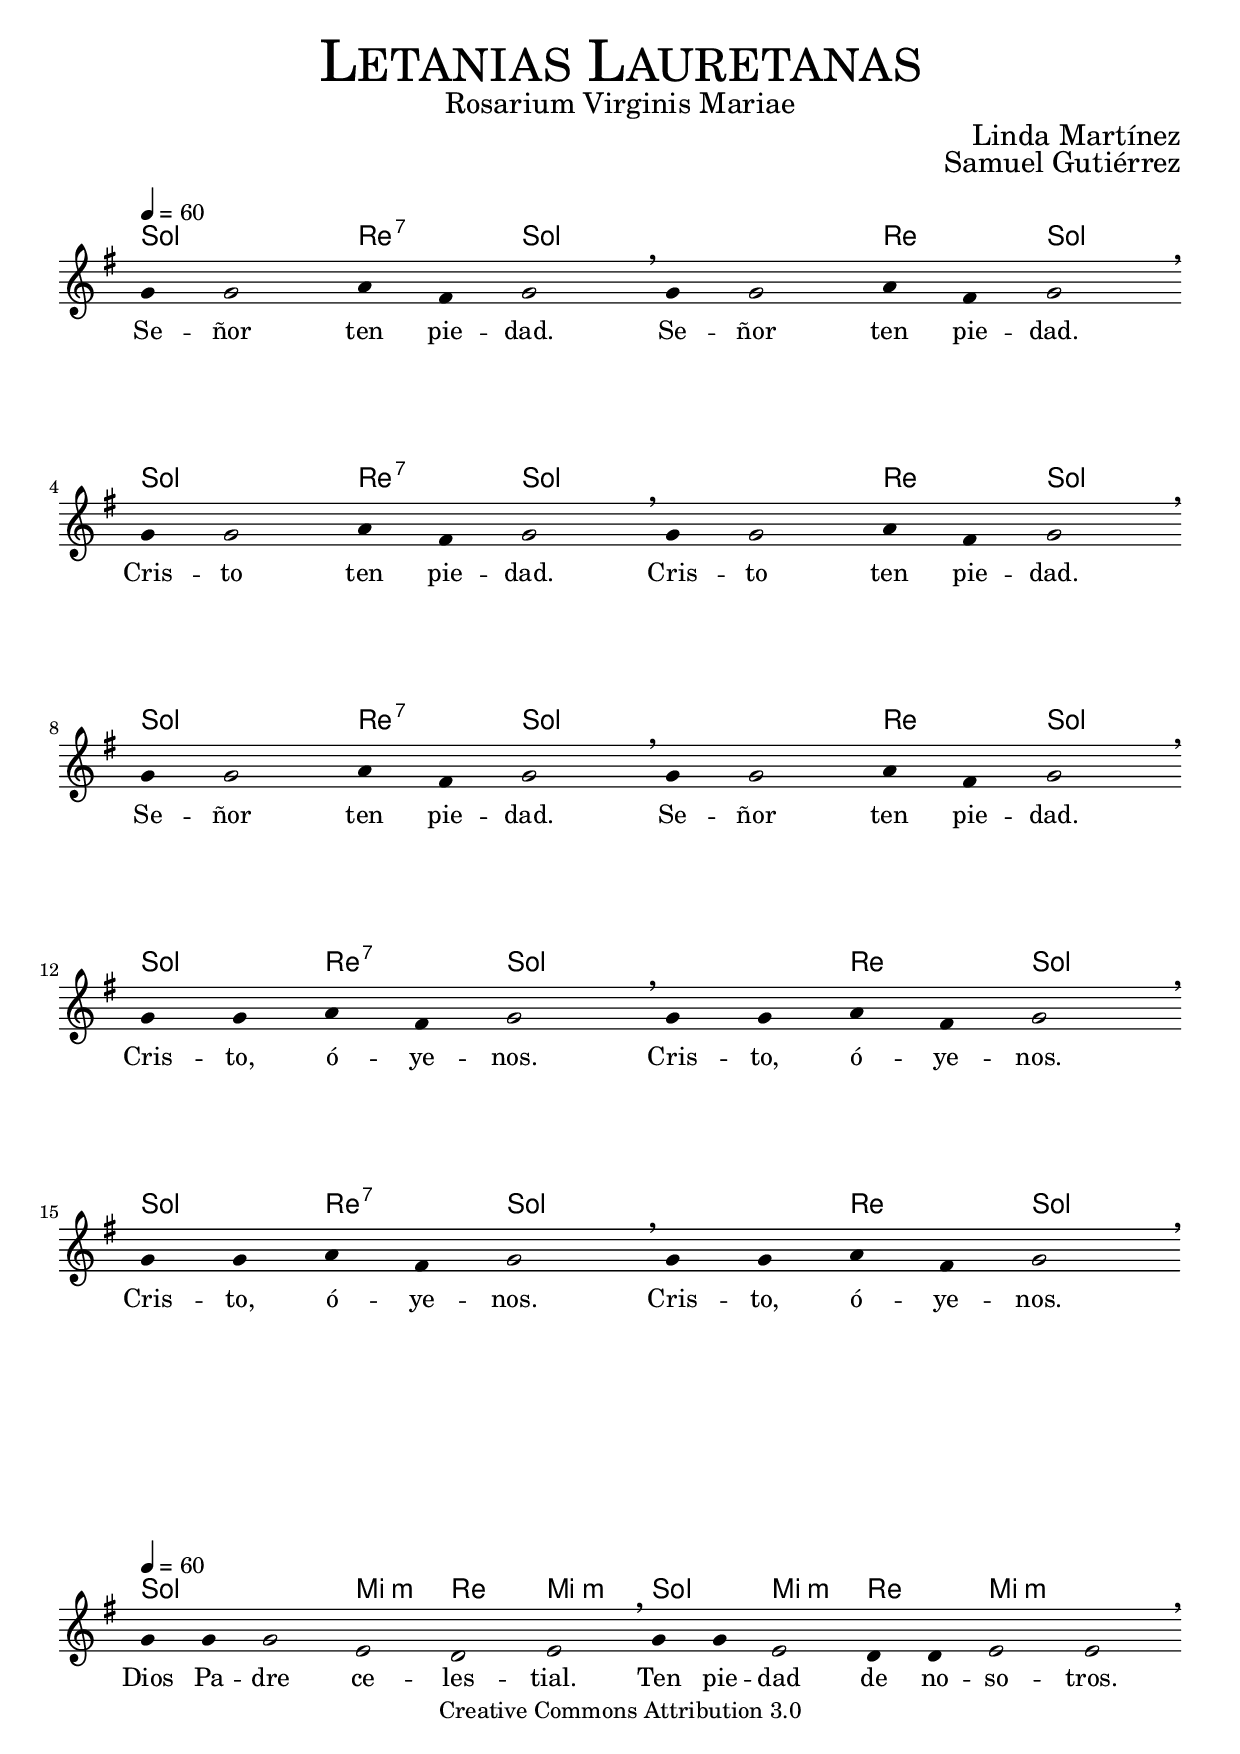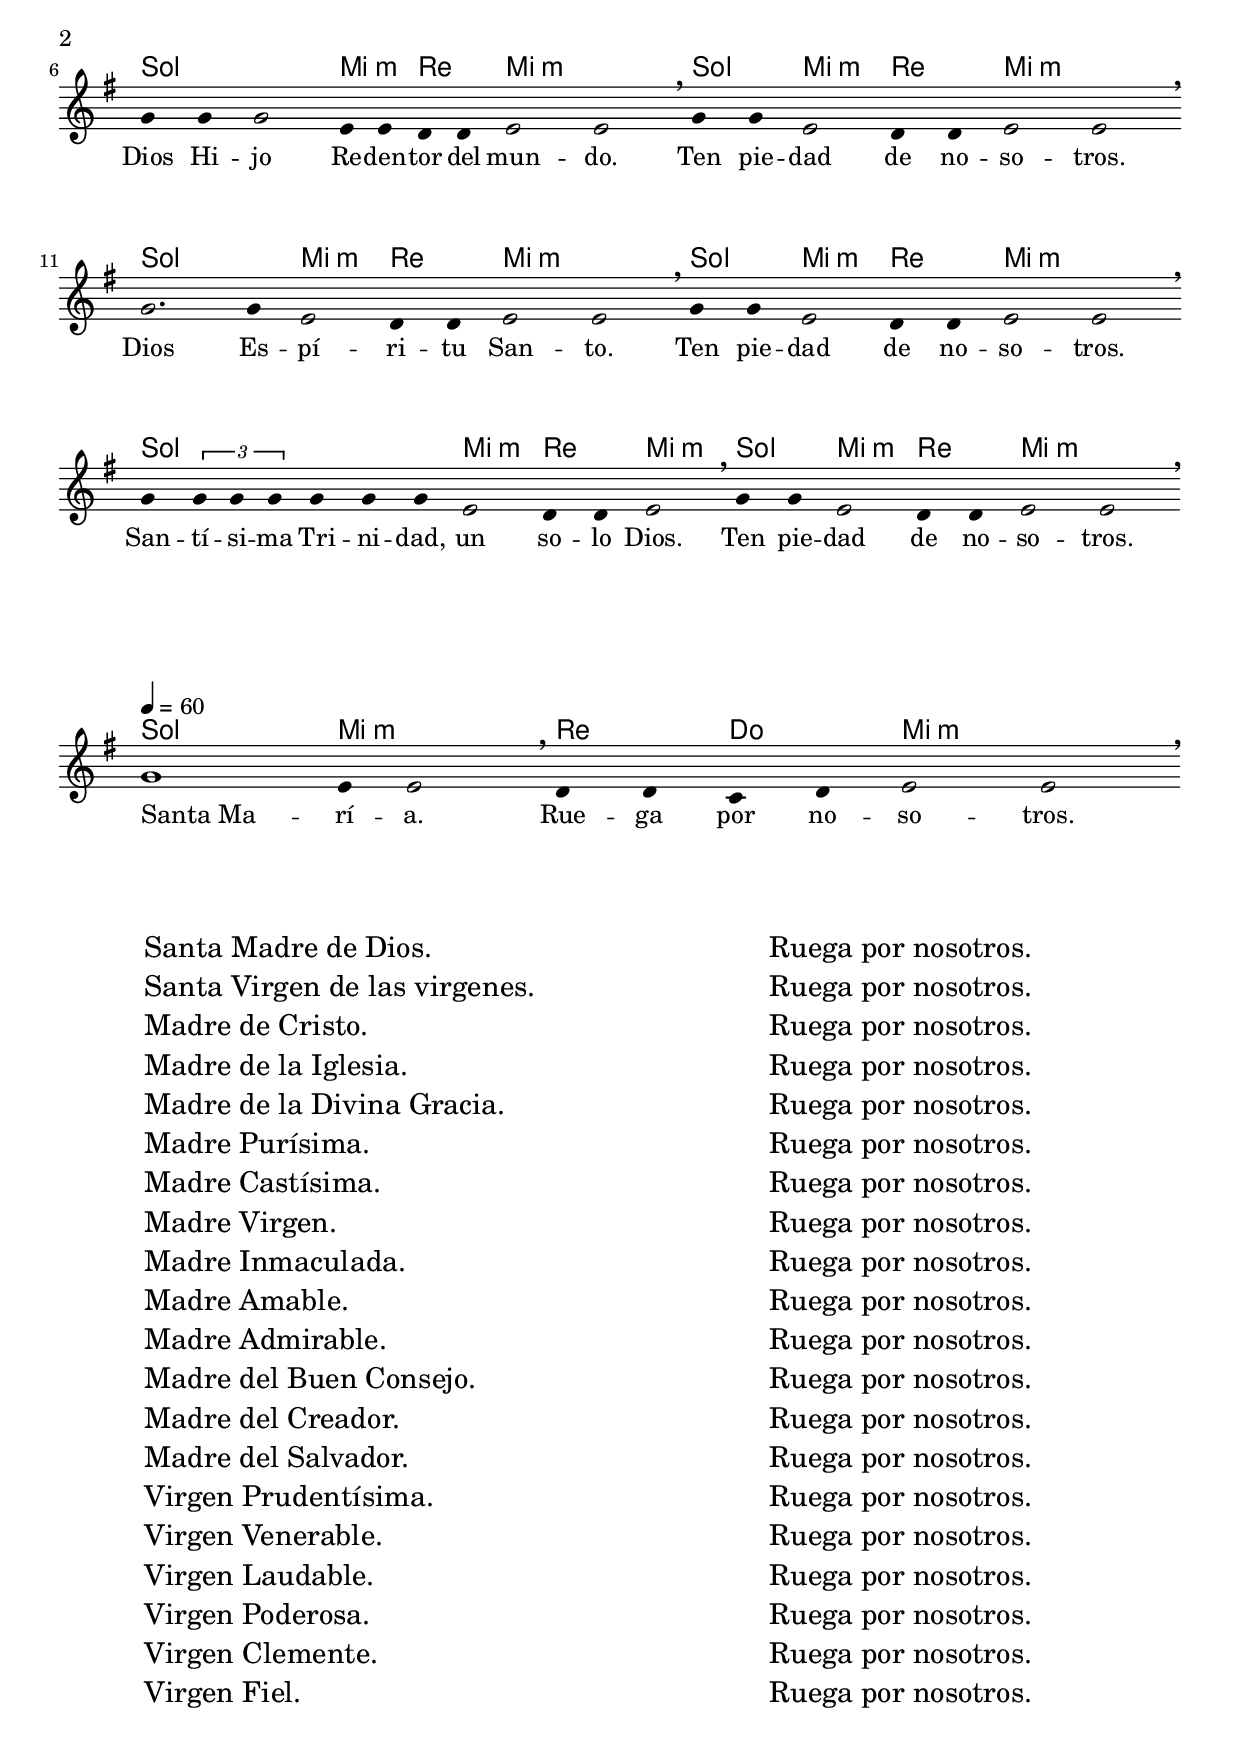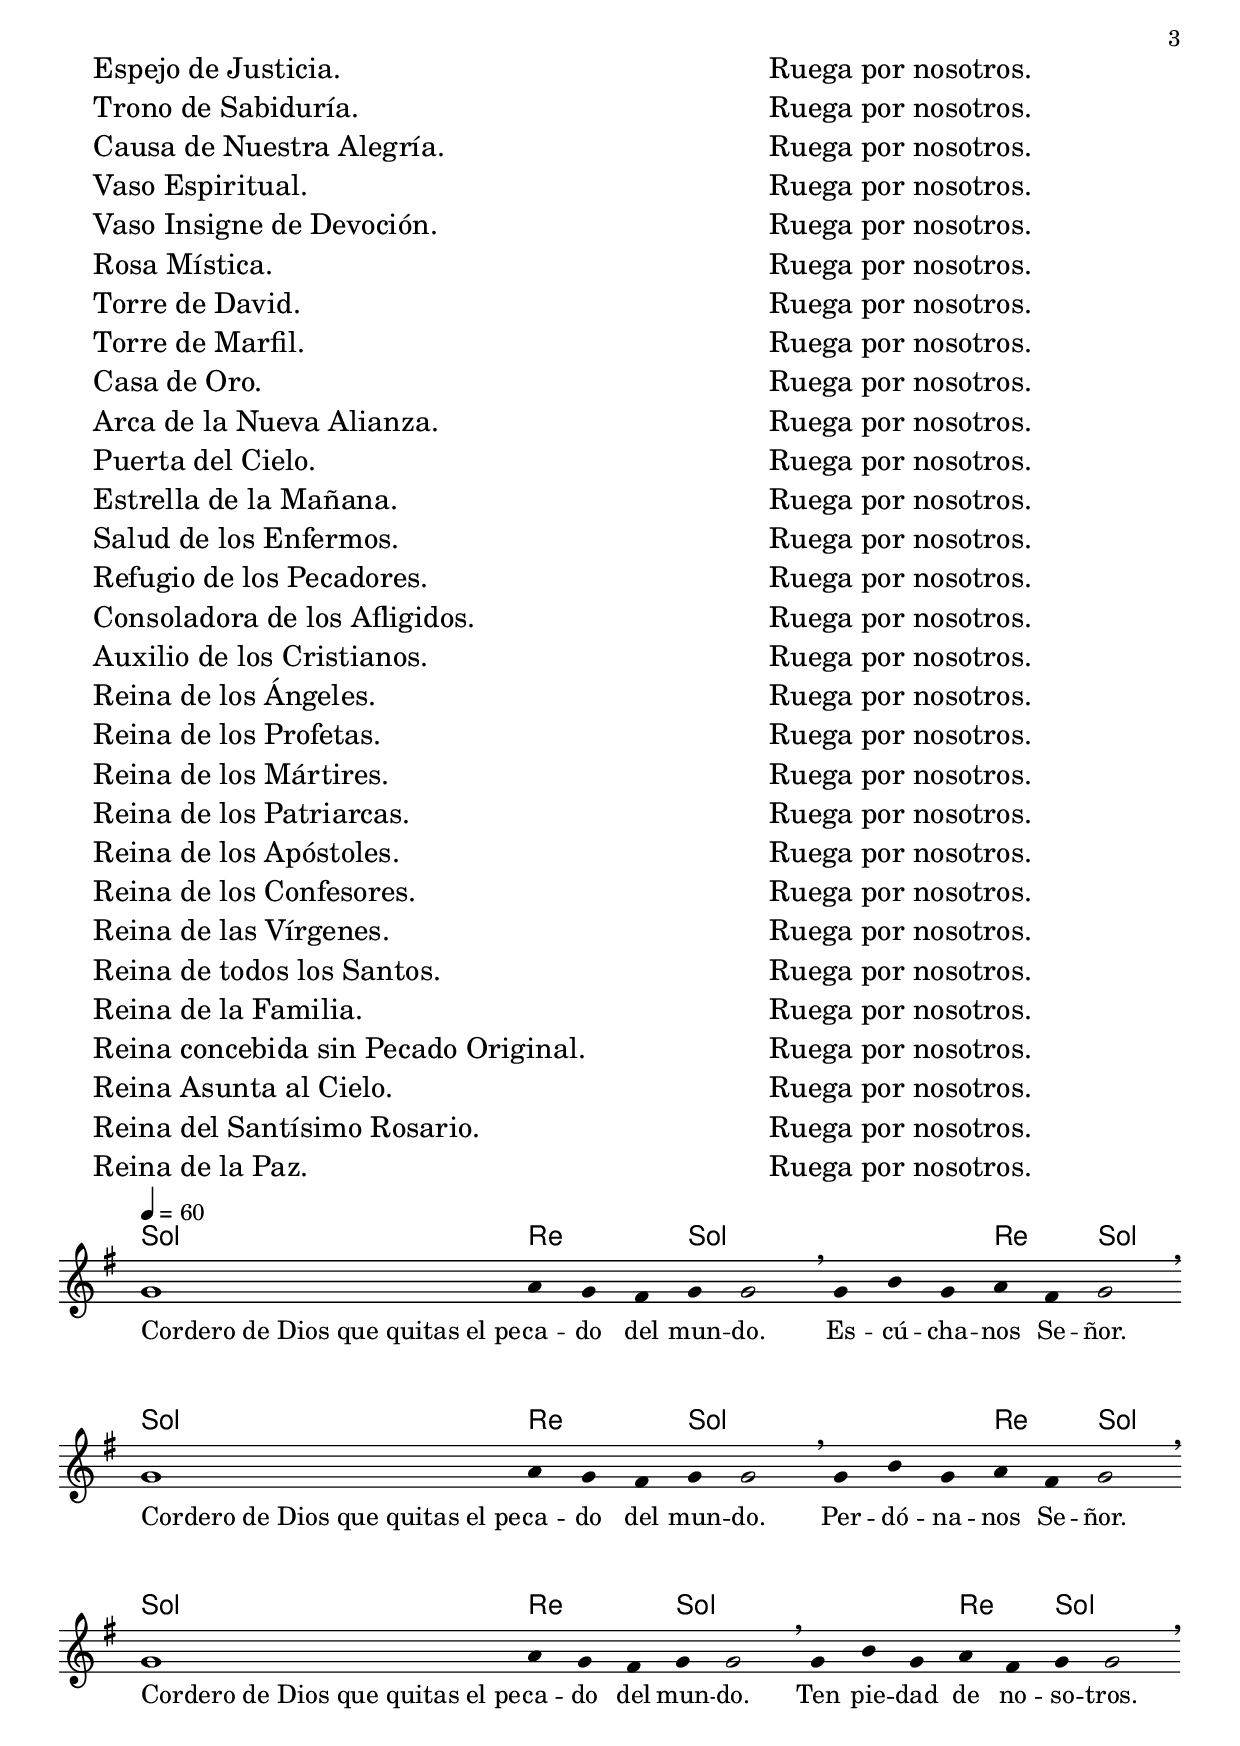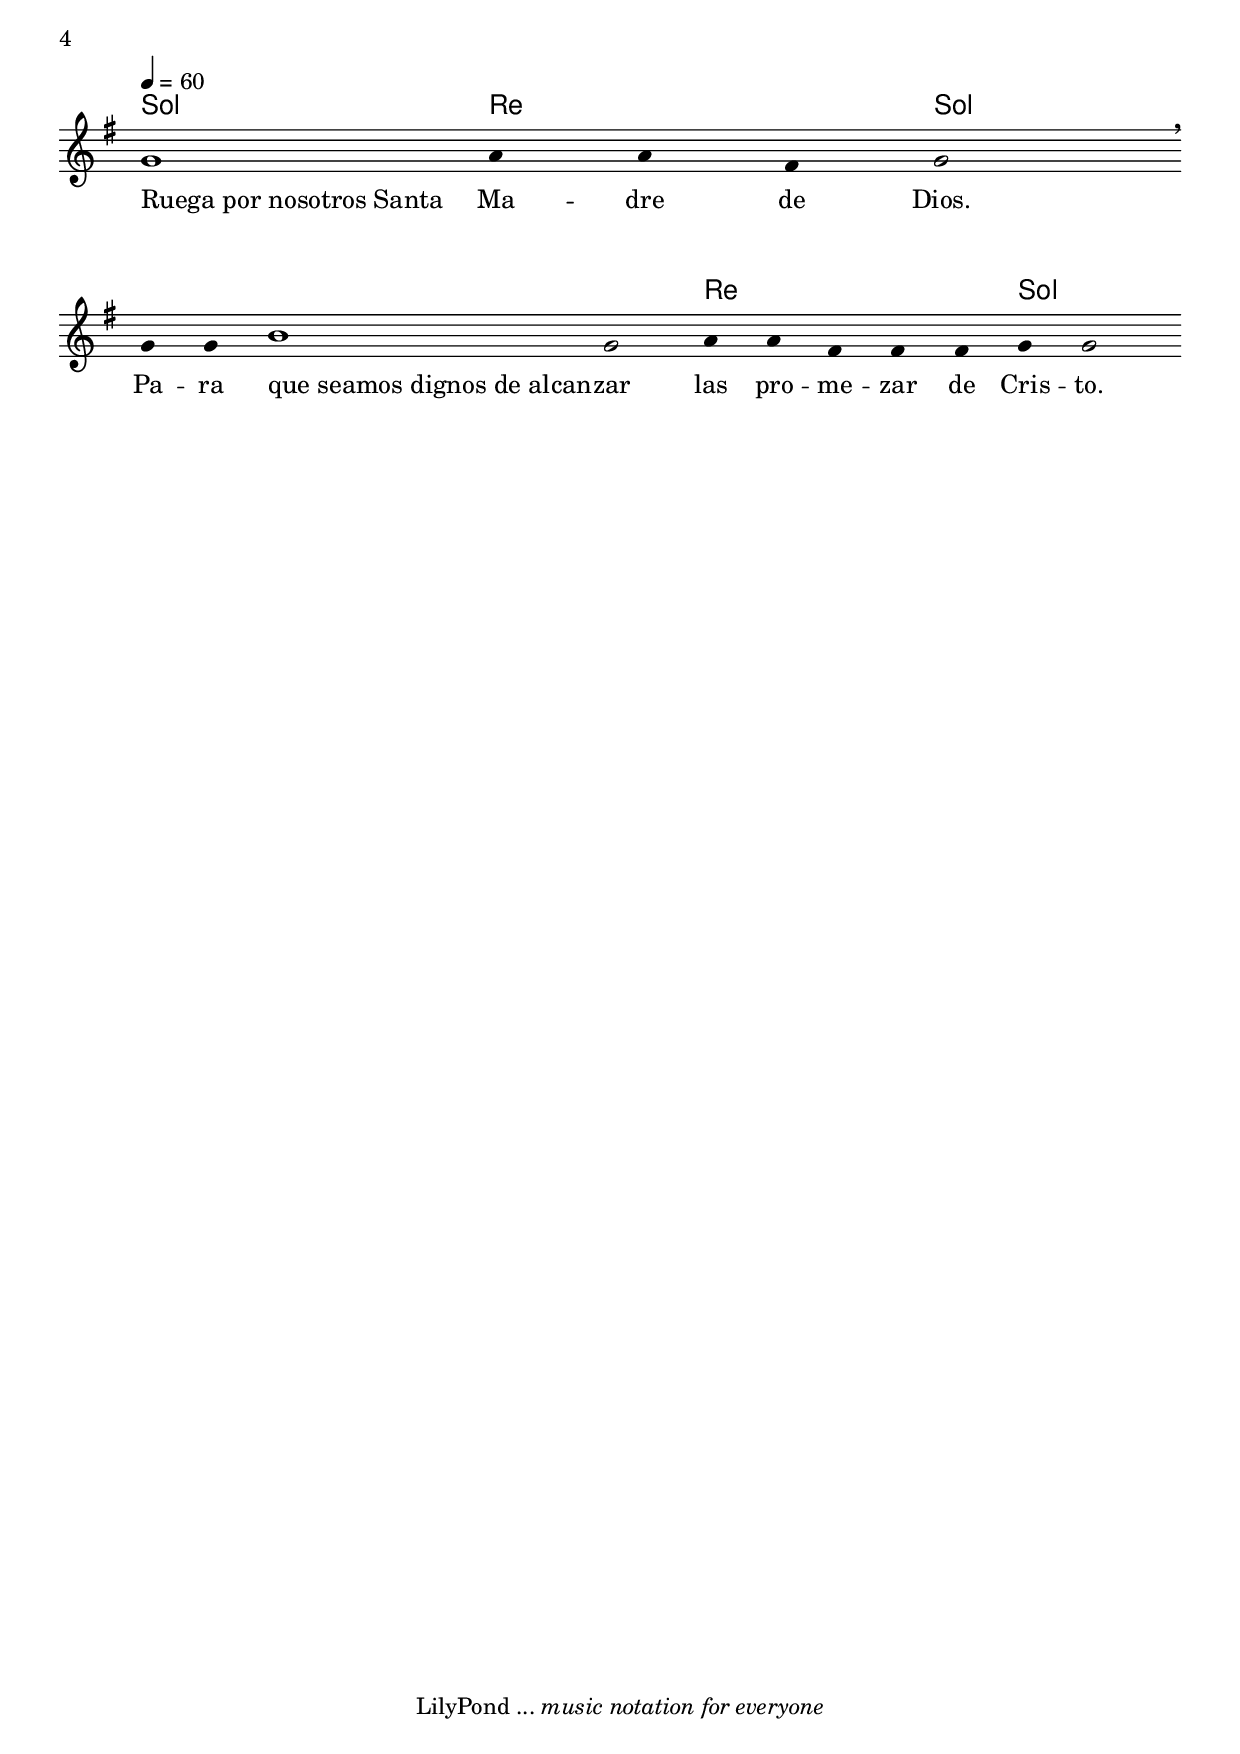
% ****************************************************************
%	Rosario
%	by serachsam
% ****************************************************************
\language "espanol"
\version "2.19.82"

% --- Includes

% --- Parametro globales
globalLetanias = {
  \tempo 4 = 60
  \clef treble
  \key sol \major
  \time 4/4
}

% --- Musica
chantLetanias_parte_uno = \relative do'' {
  % Señor ten piedad
  \partial 2. sol4 sol2 
  la4 fas sol2 \breathe 
  \partial 2. sol4 sol2 
  la4 fas sol2 \breathe \break
  \partial 2. sol4 sol2 
  la4 fas sol2 \breathe 
  \partial 2. sol4 sol2 
  la4 fas sol2 \breathe \break
  \partial 2. sol4 sol2 
  la4 fas sol2 \breathe 
  \partial 2. sol4 sol2 
  la4 fas sol2 \breathe \break
  sol4 sol la4 fas sol2 \breathe 
  sol4 sol la4 fas sol2 \breathe \break
  sol4 sol la4 fas sol2 \breathe 
  sol4 sol la4 fas sol2 \breathe \break
}

chantLetanias_parte_dos = \relative do'' {
  % Dios padre celestial
  sol4 sol sol2 mi2 re mi2 \breathe sol4 sol4 mi2 re4 re mi2 mi2 \breathe \break
  sol4 sol sol2 mi8 mi re re mi2 mi2 \breathe sol4 sol4 mi2 re4 re mi2 mi2 \breathe \break
  sol2. sol4 mi2 re4 re mi2 mi2 \breathe sol4 sol4 mi2 re4 re mi2 mi2 \breathe \break
  sol4 \tuplet 3/2 {sol4 sol sol} sol4 sol sol mi2 re4 re mi2 \breathe sol4 sol4 mi2 re4 re mi2 mi2 \breathe
}

chantLetanias_parte_tres = \relative do'' {
  % Santa María
  sol1 mi8 mi2 \breathe re4 re do re mi2 mi2 \breathe
}

chantLetanias_parte_cuatro = \relative do'' {
  % Cordero de Dios
  sol1 la4 sol fas sol sol2 \breathe sol4 si4 sol4 la4 fas4 sol2 \breathe \break
  sol1 la4 sol fas sol sol2 \breathe sol4 si4 sol4 la4 fas4 sol2 \breathe \break
  sol1 la4 sol fas sol sol2 \breathe sol4 si4 sol4 la4 fas4 sol4 sol2 \breathe
}

chantLetanias_parte_cinco = \relative do'' {
  % Santa María
  sol1 la4 la fas sol2 \breathe \break 
  sol4 sol si1 sol2 la4 la fas fas fas sol4 sol2
}

% --- Letra
verbaLetanias_parte_uno = \lyricmode {
  % Señor ten piedad
  Se -- ñor ten pie -- dad.
  Se -- ñor ten pie -- dad.
  Cris -- to ten pie -- dad.
  Cris -- to ten pie -- dad.
  Se -- ñor ten pie -- dad.
  Se -- ñor ten pie -- dad.
  Cris -- to, ó -- ye -- nos.
  Cris -- to, ó -- ye -- nos.
  Cris -- to, ó -- ye -- nos.
  Cris -- to, ó -- ye -- nos.
}

verbaLetanias_parte_dos = \lyricmode {
  % Dios Padre celestial
  Dios Pa -- dre ce -- les -- tial.
  Ten pie -- dad de no -- so -- tros.
  Dios Hi -- jo Re -- den -- tor del mun -- do.
  Ten pie -- dad de no -- so -- tros.
  Dios Es -- pí -- ri -- tu San -- to.
  Ten pie -- dad de no -- so -- tros.
  San -- tí -- si -- ma Tri -- ni -- dad, un so -- lo Dios.
  Ten pie -- dad de no -- so -- tros.
}

verbaLetanias_parte_tres = \lyricmode {
  % Santa María
  \once \override LyricText.self-alignment-X = #-1
  "Santa Ma" -- rí -- a.
  Rue -- ga por no -- so -- tros.
}

verbaLetanias_parte_cuatro = \lyricmode {
  % Cordero de Dios
  \once \override LyricText.self-alignment-X = #-1
  "Cordero de Dios que quitas el pe" -- ca -- do del mun -- do.
  Es -- cú -- cha -- nos Se -- ñor.
  \once \override LyricText.self-alignment-X = #-1
  "Cordero de Dios que quitas el pe" -- ca -- do del mun -- do.
  Per -- dó -- na -- nos Se -- ñor.
  \once \override LyricText.self-alignment-X = #-1
  "Cordero de Dios que quitas el pe" -- ca -- do del mun -- do.
  Ten pie -- dad de no -- so -- tros.
}

verbaLetanias_parte_cinco = \lyricmode {
  % Cordero de Dios
  \once \override LyricText.self-alignment-X = #-1
  "Ruega por nosotros Santa" Ma -- dre de Dios.
  Pa -- ra
  \once \override LyricText.self-alignment-X = #-1
  "que seamos dignos de alcan" -- zar las pro -- me -- zar de Cris -- to.
}

% --- Acordes
acordesLetanias_parte_uno = \new ChordNames {
  \set chordChanges = ##t
  \italianChords
  \chordmode {
    % Señor ten piedad
    sol2. re2:7 sol2 sol2. re2 sol2
    sol2. re2:7 sol2 sol2. re2 sol2
    sol2. re2:7 sol2 sol2. re2 sol2
    sol2 re2:7 sol2 sol2 re2 sol2
    sol2 re2:7 sol2 sol2 re2 sol2
  }
}

acordesLetanias_parte_dos = \new ChordNames {
  \set chordChanges = ##t
  \italianChords
  \chordmode {
    % Dios padre celestial
    sol1 mi2:m re2 mi2:m sol2 mi2:m re2 mi1:m
    sol1 mi4:m re4 mi1:m sol2 mi2:m re2 mi1:m
    sol1 mi2:m re2 mi1:m sol2 mi2:m re2 mi1:m
    sol1 sol2 mi2:m re2 mi2:m sol2 mi2:m re2 mi1:m
  }
}

acordesLetanias_parte_tres = \new ChordNames {
  \set chordChanges = ##t
  \italianChords
  \chordmode {
    % Santa María
    sol1 mi8:m mi2:m re2 do2 mi1:m
  }
}

acordesLetanias_parte_cuatro = \new ChordNames {
  \set chordChanges = ##t
  \italianChords
  \chordmode {
    % Cordero de Dios
    sol1 re2. sol2. sol2. re2 sol2
    sol1 re2. sol2. sol2. re2 sol2
    sol1 re2. sol2. sol2. re2 sol2.
  }
}

acordesLetanias_parte_cinco = \new ChordNames {
  \set chordChanges = ##t
  \italianChords
  \chordmode {
    % Cordero de Dios
    sol1 re2. sol1 sol1 sol2 re1 s4 sol2.
  }
}


% --- Tamaño del pentagrama
%#(set-global-staff-size 18)

% --- Cabecera
\markup { \fill-line { \center-column { \fontsize #8 \smallCaps "Letanias Lauretanas" \fontsize #2 "Rosarium Virginis Mariae" } } }
\markup { \fill-line { " " \center-column { \fontsize #2 "Linda Martínez" } } }
\markup { \fill-line { " " \center-column { \fontsize #2 "Samuel Gutiérrez"} } }
\header {
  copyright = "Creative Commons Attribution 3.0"
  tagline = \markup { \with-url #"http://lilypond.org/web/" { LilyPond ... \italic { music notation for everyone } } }
  breakbefore = ##t
}

\layout {
  indent = #0
  ragged-right = ##f
}

% --- Letanias
\score {
  <<
    \acordesLetanias_parte_uno
    \new Staff <<
      \set Staff.midiInstrument = #"oboe"
      \globalLetanias
      \new Voice = "melody" \chantLetanias_parte_uno
      \new Lyrics = "one" \lyricsto melody \verbaLetanias_parte_uno
    >>
  >>
  \layout {
    \context {
      \Staff
      \remove "Time_signature_engraver"
      \remove "Bar_engraver"
      \hide Stem
    }
  }
  \midi {}
}

\score {
  <<
    \acordesLetanias_parte_dos
    \new Staff <<
      \set Staff.midiInstrument = #"oboe"
      \globalLetanias
      \new Voice = "melody" \chantLetanias_parte_dos
      \new Lyrics = "one" \lyricsto melody \verbaLetanias_parte_dos
    >>
  >>
  \layout {
    \context {
      \Staff
      \remove "Time_signature_engraver"
      \remove "Bar_engraver"
      \hide Stem
    }
  }
  \midi {}
}

\score {
  <<
    \acordesLetanias_parte_tres
    \new Staff <<
      \set Staff.midiInstrument = #"oboe"
      \globalLetanias
      \new Voice = "melody" \chantLetanias_parte_tres
      \new Lyrics = "one" \lyricsto melody \verbaLetanias_parte_tres
    >>
  >>
  \layout {
    \context {
      \Staff
      \remove "Time_signature_engraver"
      \remove "Bar_engraver"
      \hide Stem
    }
  }
  \midi {}
}

\markup {
  \fontsize #2
  \fill-line {
    \hspace #1
    \column {
      \line { Santa Madre de Dios. }
      \line { Santa Virgen de las virgenes. }
      % Madre
      \line { Madre de Cristo. }
      \line { Madre de la Iglesia. }
      \line { Madre de la Divina Gracia. }
      \line { Madre Purísima. }
      \line { Madre Castísima. }
      \line { Madre Virgen. }
      \line { Madre Inmaculada. }
      \line { Madre Amable. }
      \line { Madre Admirable. }
      \line { Madre del Buen Consejo. }
      \line { Madre del Creador. }
      \line { Madre del Salvador. }
      % Virgen
      \line { Virgen Prudentísima. }
      \line { Virgen Venerable. }
      \line { Virgen Laudable. }
      \line { Virgen Poderosa. }
      \line { Virgen Clemente. }
      \line { Virgen Fiel. }

    }
    \hspace #2
    \column \left-align {
      \line { Ruega por nosotros. }
      \line { Ruega por nosotros. }
      \line { Ruega por nosotros. }
      \line { Ruega por nosotros. }
      \line { Ruega por nosotros. }
      \line { Ruega por nosotros. }
      \line { Ruega por nosotros. }
      \line { Ruega por nosotros. }
      \line { Ruega por nosotros. }
      \line { Ruega por nosotros. }
      \line { Ruega por nosotros. }
      \line { Ruega por nosotros. }
      \line { Ruega por nosotros. }
      \line { Ruega por nosotros. }
      \line { Ruega por nosotros. }
      \line { Ruega por nosotros. }
      \line { Ruega por nosotros. }
      \line { Ruega por nosotros. }
      \line { Ruega por nosotros. }
      \line { Ruega por nosotros. }
    }
    \hspace #1
  }
}

\markup {
  \fontsize #2
  \fill-line {
    \hspace #2
    \column {
      % Varios
      \line { Espejo de Justicia. }
      \line { Trono de Sabiduría. }
      \line { Causa de Nuestra Alegría. }
      \line { Vaso Espiritual. }
      \line { Vaso Insigne de Devoción. }
      \line { Rosa Mística. }
      \line { Torre de David. }
      \line { Torre de Marfil. }
      \line { Casa de Oro. }
      \line { Arca de la Nueva Alianza. }
      \line { Puerta del Cielo. }
      \line { Estrella de la Mañana. }
      \line { Salud de los Enfermos. }
      \line { Refugio de los Pecadores. }
      \line { Consoladora de los Afligidos. }
      \line { Auxilio de los Cristianos. }
      % Reina
      \line { Reina de los Ángeles. }
      \line { Reina de los Profetas. }
      \line { Reina de los Mártires. }
      \line { Reina de los Patriarcas. }
      \line { Reina de los Apóstoles. }
      \line { Reina de los Confesores. }
      \line { Reina de las Vírgenes. }
      \line { Reina de todos los Santos. }
      \line { Reina de la Familia. }
      \line { Reina concebida sin Pecado Original. }
      \line { Reina Asunta al Cielo. }
      \line { Reina del Santísimo Rosario. }
      \line { Reina de la Paz. }
    }
    \hspace #2
    \column \left-align {
      \line { Ruega por nosotros. }
      \line { Ruega por nosotros. }
      \line { Ruega por nosotros. }
      \line { Ruega por nosotros. }
      \line { Ruega por nosotros. }
      \line { Ruega por nosotros. }
      \line { Ruega por nosotros. }
      \line { Ruega por nosotros. }
      \line { Ruega por nosotros. }
      \line { Ruega por nosotros. }
      \line { Ruega por nosotros. }
      \line { Ruega por nosotros. }
      \line { Ruega por nosotros. }
      \line { Ruega por nosotros. }
      \line { Ruega por nosotros. }
      \line { Ruega por nosotros. }
      \line { Ruega por nosotros. }
      \line { Ruega por nosotros. }
      \line { Ruega por nosotros. }
      \line { Ruega por nosotros. }
      \line { Ruega por nosotros. }
      \line { Ruega por nosotros. }
      \line { Ruega por nosotros. }
      \line { Ruega por nosotros. }
      \line { Ruega por nosotros. }
      \line { Ruega por nosotros. }
      \line { Ruega por nosotros. }
      \line { Ruega por nosotros. }
      \line { Ruega por nosotros. }
    }
    \hspace #1
  }
}

\score {
  <<
    \acordesLetanias_parte_cuatro
    \new Staff <<
      \set Staff.midiInstrument = #"oboe"
      \globalLetanias
      \new Voice = "melody" \chantLetanias_parte_cuatro
      \new Lyrics = "one" \lyricsto melody \verbaLetanias_parte_cuatro
    >>
  >>
  \layout {
    \context {
      \Staff
      \remove "Time_signature_engraver"
      \remove "Bar_engraver"
      \hide Stem
    }
  }
  \midi {}
}

\score {
  <<
    \acordesLetanias_parte_cinco
    \new Staff <<
      \set Staff.midiInstrument = #"oboe"
      \globalLetanias
      \new Voice = "melody" \chantLetanias_parte_cinco
      \new Lyrics = "one" \lyricsto melody \verbaLetanias_parte_cinco
    >>
  >>
  \layout {
    \context {
      \Staff
      \remove "Time_signature_engraver"
      \remove "Bar_engraver"
      \hide Stem
    }
  }
  \midi {}
}

% --- Pagina
\paper {
  #( set-default-paper-size "letter" )
}
